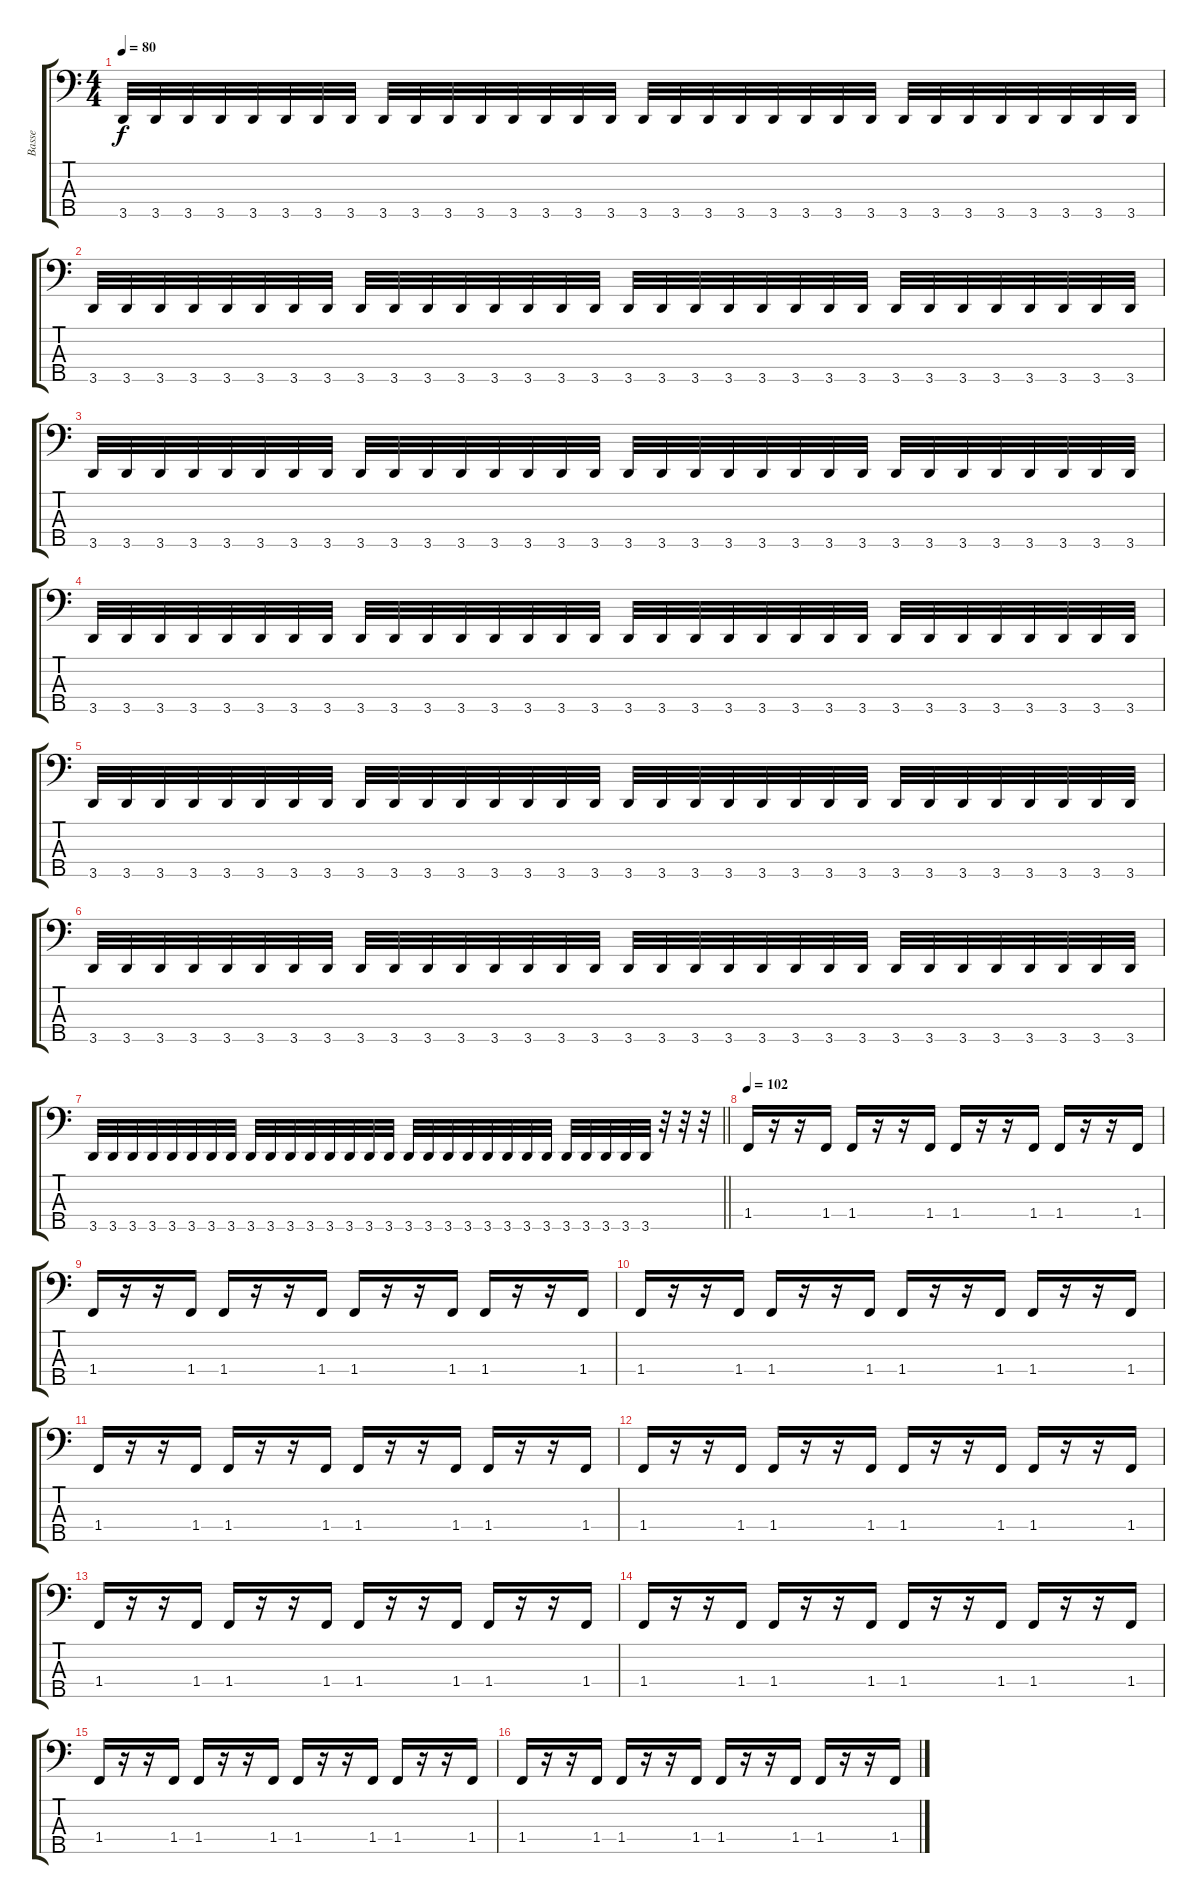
\track ("Basse" "Basse") {instrument electricbassfinger}
\staff {score tabs}
\tuning (G2 D2 A1 E1 B0) {hide}
\ts (4 4)
\tempo 80
\clef f4
\ks c
3.5.32{dy f} 3.5.32 3.5.32 3.5.32 3.5.32 3.5.32 3.5.32 3.5.32 3.5.32 3.5.32 3.5.32 3.5.32 3.5.32 3.5.32 3.5.32 3.5.32 3.5.32 3.5.32 3.5.32 3.5.32 3.5.32 3.5.32 3.5.32 3.5.32 3.5.32 3.5.32 3.5.32 3.5.32 3.5.32 3.5.32 3.5.32 3.5.32 |
3.5.32 3.5.32 3.5.32 3.5.32 3.5.32 3.5.32 3.5.32 3.5.32 3.5.32 3.5.32 3.5.32 3.5.32 3.5.32 3.5.32 3.5.32 3.5.32 3.5.32 3.5.32 3.5.32 3.5.32 3.5.32 3.5.32 3.5.32 3.5.32 3.5.32 3.5.32 3.5.32 3.5.32 3.5.32 3.5.32 3.5.32 3.5.32 |
3.5.32 3.5.32 3.5.32 3.5.32 3.5.32 3.5.32 3.5.32 3.5.32 3.5.32 3.5.32 3.5.32 3.5.32 3.5.32 3.5.32 3.5.32 3.5.32 3.5.32 3.5.32 3.5.32 3.5.32 3.5.32 3.5.32 3.5.32 3.5.32 3.5.32 3.5.32 3.5.32 3.5.32 3.5.32 3.5.32 3.5.32 3.5.32 |
3.5.32 3.5.32 3.5.32 3.5.32 3.5.32 3.5.32 3.5.32 3.5.32 3.5.32 3.5.32 3.5.32 3.5.32 3.5.32 3.5.32 3.5.32 3.5.32 3.5.32 3.5.32 3.5.32 3.5.32 3.5.32 3.5.32 3.5.32 3.5.32 3.5.32 3.5.32 3.5.32 3.5.32 3.5.32 3.5.32 3.5.32 3.5.32 |
3.5.32 3.5.32 3.5.32 3.5.32 3.5.32 3.5.32 3.5.32 3.5.32 3.5.32 3.5.32 3.5.32 3.5.32 3.5.32 3.5.32 3.5.32 3.5.32 3.5.32 3.5.32 3.5.32 3.5.32 3.5.32 3.5.32 3.5.32 3.5.32 3.5.32 3.5.32 3.5.32 3.5.32 3.5.32 3.5.32 3.5.32 3.5.32 |
3.5.32 3.5.32 3.5.32 3.5.32 3.5.32 3.5.32 3.5.32 3.5.32 3.5.32 3.5.32 3.5.32 3.5.32 3.5.32 3.5.32 3.5.32 3.5.32 3.5.32 3.5.32 3.5.32 3.5.32 3.5.32 3.5.32 3.5.32 3.5.32 3.5.32 3.5.32 3.5.32 3.5.32 3.5.32 3.5.32 3.5.32 3.5.32 |
\barLineRight lightlight
3.5.32 3.5.32 3.5.32 3.5.32 3.5.32 3.5.32 3.5.32 3.5.32 3.5.32 3.5.32 3.5.32 3.5.32 3.5.32 3.5.32 3.5.32 3.5.32 3.5.32 3.5.32 3.5.32 3.5.32 3.5.32 3.5.32 3.5.32 3.5.32 3.5.32 3.5.32 3.5.32 3.5.32 3.5.32 r.32 r.32 r.32 |
\tempo 102
1.4.16 r.16 r.16 1.4.16 1.4.16 r.16 r.16 1.4.16 1.4.16 r.16 r.16 1.4.16 1.4.16 r.16 r.16 1.4.16 |
1.4.16 r.16 r.16 1.4.16 1.4.16 r.16 r.16 1.4.16 1.4.16 r.16 r.16 1.4.16 1.4.16 r.16 r.16 1.4.16 |
1.4.16 r.16 r.16 1.4.16 1.4.16 r.16 r.16 1.4.16 1.4.16 r.16 r.16 1.4.16 1.4.16 r.16 r.16 1.4.16 |
1.4.16 r.16 r.16 1.4.16 1.4.16 r.16 r.16 1.4.16 1.4.16 r.16 r.16 1.4.16 1.4.16 r.16 r.16 1.4.16 |
1.4.16 r.16 r.16 1.4.16 1.4.16 r.16 r.16 1.4.16 1.4.16 r.16 r.16 1.4.16 1.4.16 r.16 r.16 1.4.16 |
1.4.16 r.16 r.16 1.4.16 1.4.16 r.16 r.16 1.4.16 1.4.16 r.16 r.16 1.4.16 1.4.16 r.16 r.16 1.4.16 |
1.4.16 r.16 r.16 1.4.16 1.4.16 r.16 r.16 1.4.16 1.4.16 r.16 r.16 1.4.16 1.4.16 r.16 r.16 1.4.16 |
1.4.16 r.16 r.16 1.4.16 1.4.16 r.16 r.16 1.4.16 1.4.16 r.16 r.16 1.4.16 1.4.16 r.16 r.16 1.4.16 |
1.4.16 r.16 r.16 1.4.16 1.4.16 r.16 r.16 1.4.16 1.4.16 r.16 r.16 1.4.16 1.4.16 r.16 r.16 1.4.16
